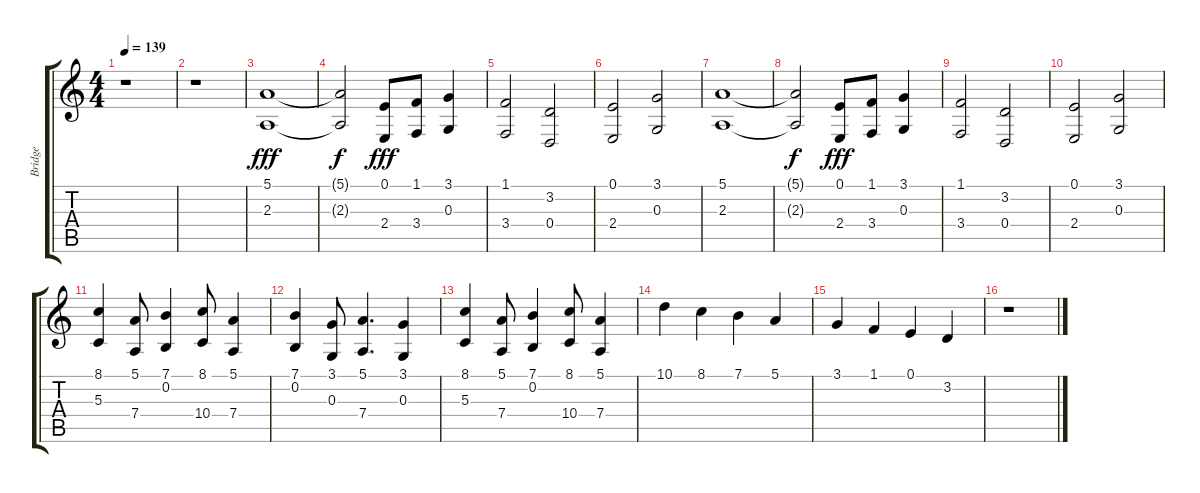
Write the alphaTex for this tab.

\track ("Bridge" "Bridge") {instrument synthbrass2}
\staff {score tabs}
\tuning (E4 B3 G3 D3 A2 E2) {hide}
\ts (4 4)
\tempo 139
\clef g2
\ks c
r.1{dy fff} |
r.1 |
(5.1 2.3).1 |
(5.1{t} 2.3{t}).2{dy f} (0.1 2.4).8{dy fff} (1.1 3.4).8 (3.1 0.3).4 |
(1.1 3.4).2 (3.2 0.4).2 |
(0.1 2.4).2 (3.1 0.3).2 |
(5.1 2.3).1 |
(5.1{t} 2.3{t}).2{dy f} (0.1 2.4).8{dy fff} (1.1 3.4).8 (3.1 0.3).4 |
(1.1 3.4).2 (3.2 0.4).2 |
(0.1 2.4).2 (3.1 0.3).2 |
(8.1 5.3).4 (5.1 7.4).8 (7.1 0.2).4 (8.1 10.4).8 (5.1 7.4).4 |
(7.1 0.2).4 (3.1 0.3).8 (5.1 7.4).4{d} (3.1 0.3).4 |
(8.1 5.3).4 (5.1 7.4).8 (7.1 0.2).4 (8.1 10.4).8 (5.1 7.4).4 |
10.1.4 8.1.4 7.1.4 5.1.4 |
3.1.4 1.1.4 0.1.4 3.2.4 |
r.1
